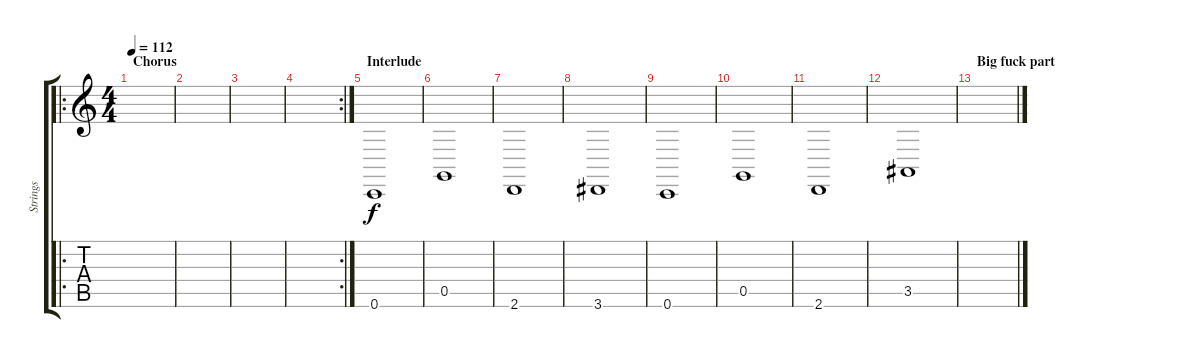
\track ("Strings" "Strings") {instrument stringensemble2}
\staff {score tabs}
\tuning (D4 A3 F3 C3 G2 C2) {hide}
\ro
\ts (4 4)
\section ("" "Chorus")
\tempo 112
\clef g2
\ks c
|
|
|
\rc 2
|
\section ("" "Interlude")
0.6.1{volume 16} |
0.5.1 |
2.6.1 |
3.6.1 |
0.6.1 |
0.5.1 |
2.6.1 |
3.5.1 |
\section ("" "Big fuck part")
